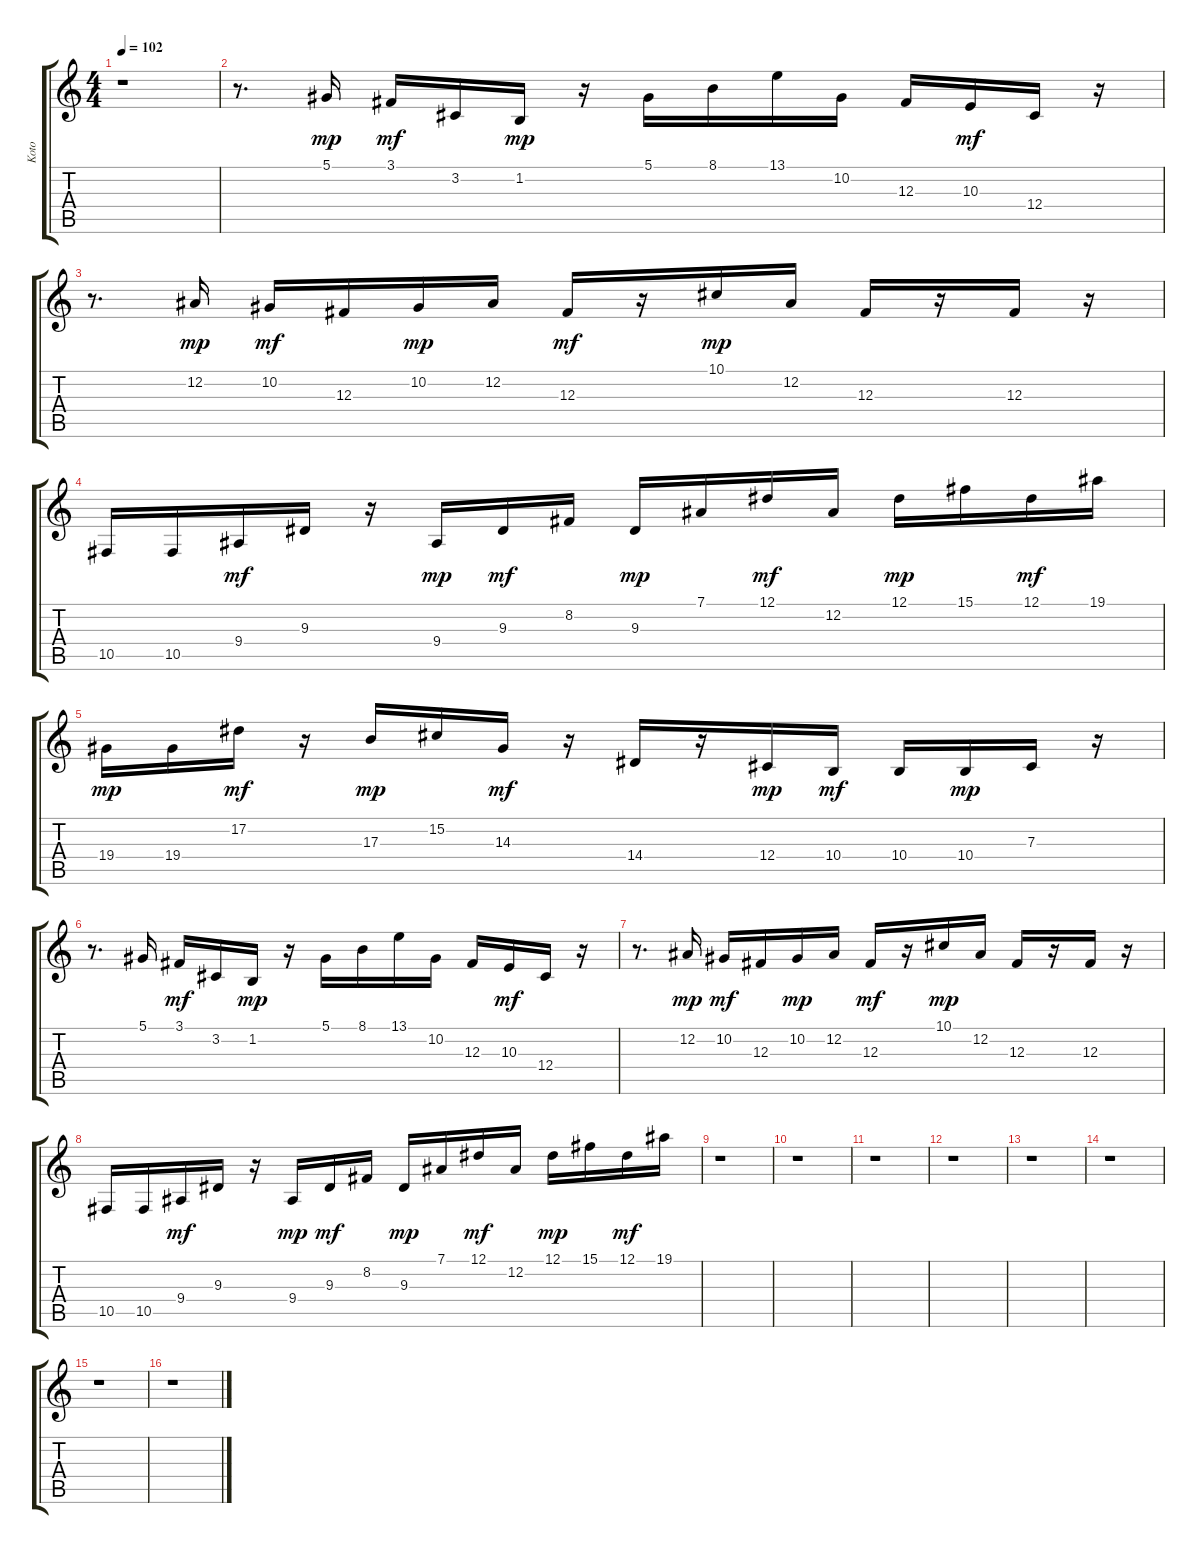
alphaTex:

\track ("Koto" "Koto") {instrument koto}
\staff {score tabs}
\tuning (Eb4 Bb3 Gb3 Db3 Ab2 Eb2) {hide}
\ts (4 4)
\tempo 102
\clef g2
\ks c
r.1{dy mf} |
r.8{d} 5.1.16{dy mp} 3.1.16{dy mf} 3.2.16 1.2.16{dy mp} r.16 5.1.16 8.1.16 13.1.16 10.2.16 12.3.16 10.3.16{dy mf} 12.4.16 r.16 |
r.8{d} 12.2.16{dy mp} 10.2.16{dy mf} 12.3.16 10.2.16{dy mp} 12.2.16 12.3.16{dy mf} r.16 10.1.16{dy mp} 12.2.16 12.3.16 r.16 12.3.16 r.16 |
10.5.16 10.5.16 9.4.16{dy mf} 9.3.16 r.16 9.4.16{dy mp} 9.3.16{dy mf} 8.2.16 9.3.16{dy mp} 7.1.16 12.1.16{dy mf} 12.2.16 12.1.16{dy mp} 15.1.16 12.1.16{dy mf} 19.1.16 |
19.4.16{dy mp} 19.4.16 17.2.16{dy mf} r.16 17.3.16{dy mp} 15.2.16 14.3.16{dy mf} r.16 14.4.16 r.16 12.4.16{dy mp} 10.4.16{dy mf} 10.4.16 10.4.16{dy mp} 7.3.16 r.16 |
r.8{d} 5.1.16 3.1.16{dy mf} 3.2.16 1.2.16{dy mp} r.16 5.1.16 8.1.16 13.1.16 10.2.16 12.3.16 10.3.16{dy mf} 12.4.16 r.16 |
r.8{d} 12.2.16{dy mp} 10.2.16{dy mf} 12.3.16 10.2.16{dy mp} 12.2.16 12.3.16{dy mf} r.16 10.1.16{dy mp} 12.2.16 12.3.16 r.16 12.3.16 r.16 |
10.5.16 10.5.16 9.4.16{dy mf} 9.3.16 r.16 9.4.16{dy mp} 9.3.16{dy mf} 8.2.16 9.3.16{dy mp} 7.1.16 12.1.16{dy mf} 12.2.16 12.1.16{dy mp} 15.1.16 12.1.16{dy mf} 19.1.16 |
r.1 |
r.1 |
r.1 |
r.1 |
r.1 |
r.1 |
r.1 |
r.1
